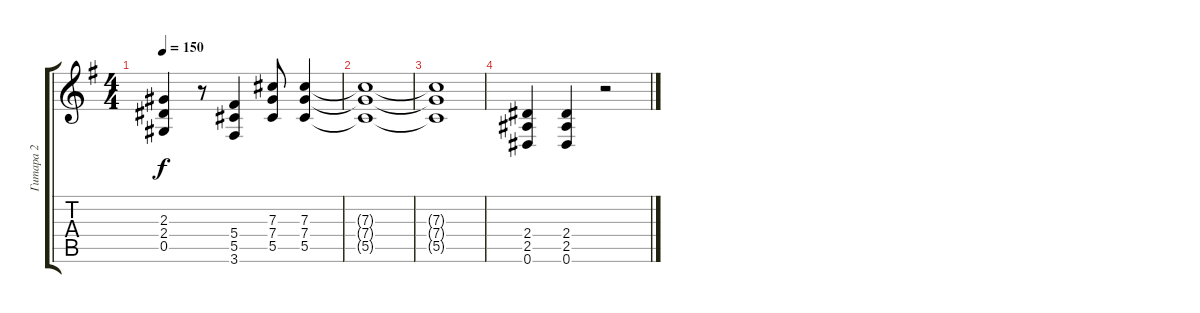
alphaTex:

\track ("Гитара 2" "Гитара 2") {instrument distortionguitar}
\staff {score tabs}
\tuning (Eb4 Bb3 Gb3 Db3 Ab2 Eb2) {hide}
\ts (4 4)
\tempo 150
\clef g2
\ks eminor
(2.3 2.4 0.5).4{dy f} r.8 (5.4 5.5 3.6).4 (7.3 7.4 5.5).8 (7.3 7.4 5.5).4 |
(7.3{t} 7.4{t} 5.5{t}).1 |
(7.3{t} 7.4{t} 5.5{t}).1 |
(2.4 2.5 0.6).4 (2.4 2.5 0.6).4 r.2
